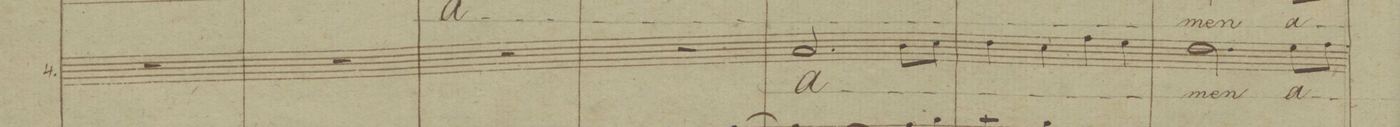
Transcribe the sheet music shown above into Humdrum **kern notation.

**kern	**text	**dynam
*I"Baſso	*	*
*clefF4	*	*
*k[b-]	*	*
*met(c|)	*	*
*M2/2	*	*
1r	.	.
=92	=92	=92
1r	.	.
=93	=93	=93
1r	.	.
=94	=94	=94
1r	.	.
=95	=95	=95
2.C/	A-	.
8D\L	.	.
8E\J	.	.
=96	=96	=96
4F\	.	.
4E\	.	.
4A\	.	.
4G\	.	.
=97	=97	=97
2.F\	-men	.
8G\L	a-	.
8A\J	.	.
=98	=98	=98
*-	*-	*-
